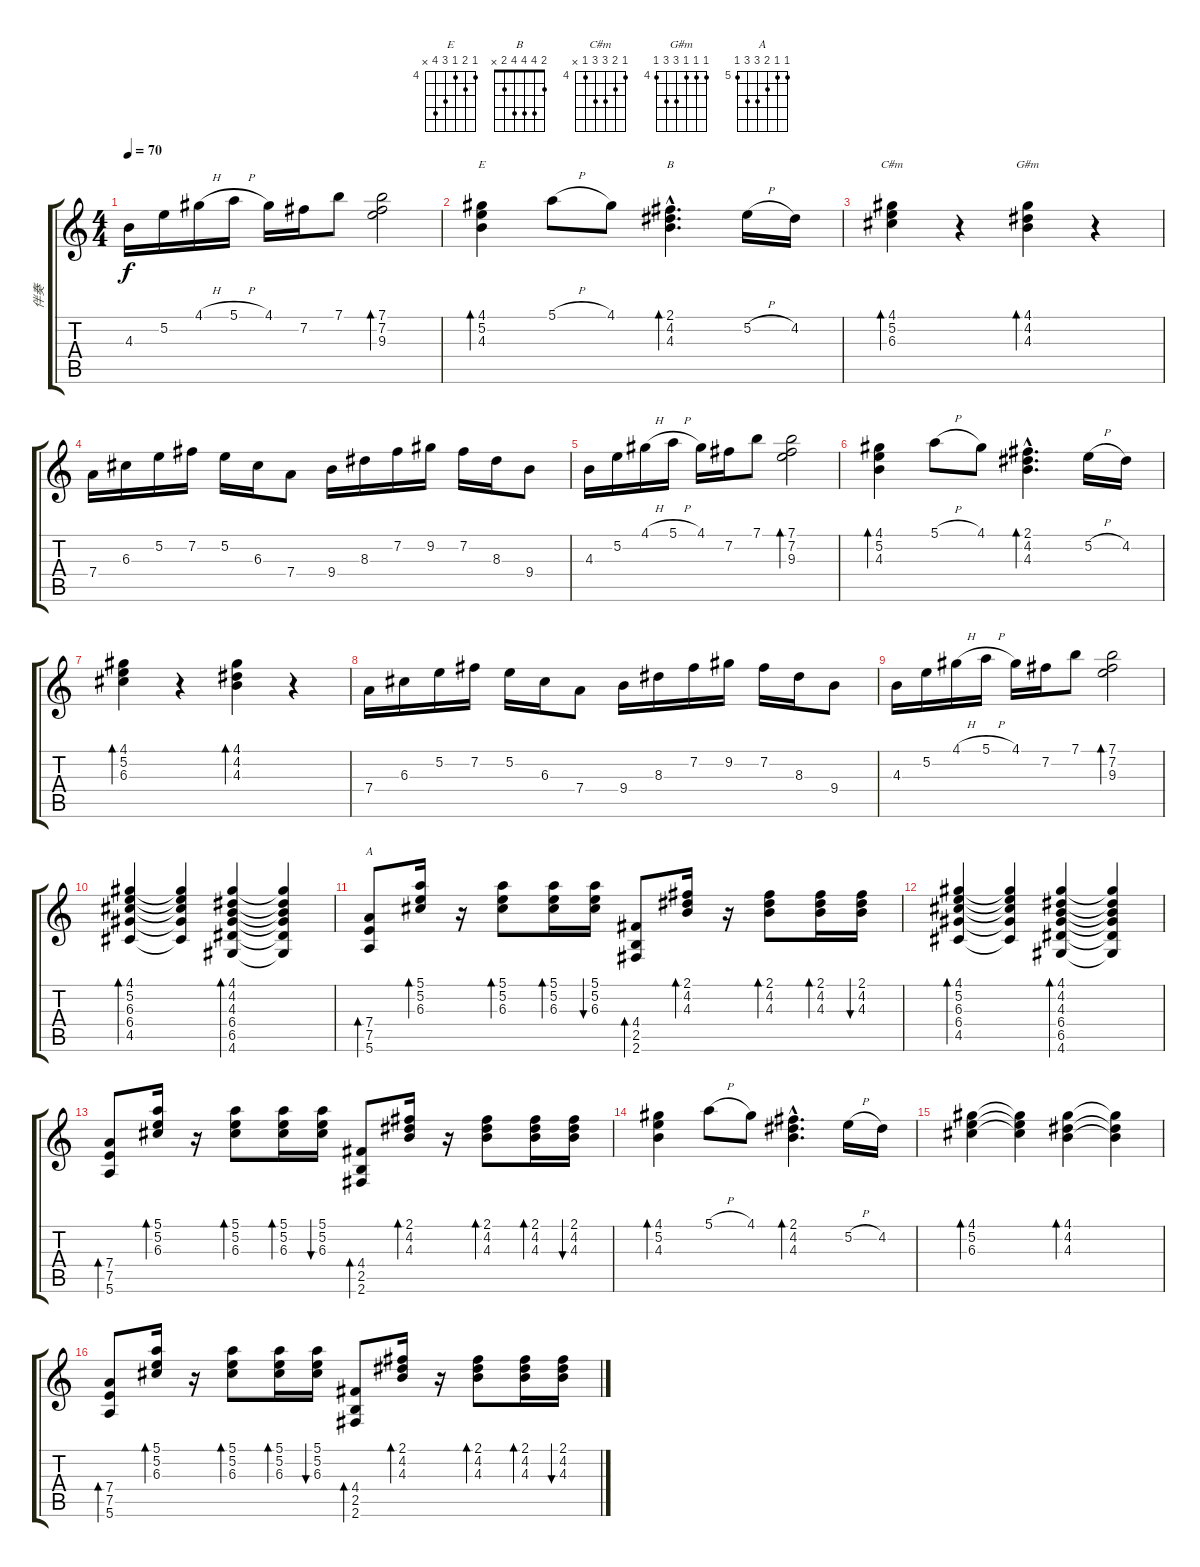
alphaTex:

\track ("伴奏" "伴奏") {instrument acousticguitarsteel}
\staff {score tabs}
\tuning (E4 B3 G3 D3 A2 E2) {hide}
\chord ("E" 4 5 4 6 7 x) {firstfret 4}
\chord ("B" 2 4 4 4 2 x)
\chord ("C#m" 4 5 6 6 4 x) {firstfret 4}
\chord ("G#m" 4 4 4 6 6 4) {firstfret 4}
\chord ("A" 5 5 6 7 7 5) {firstfret 5}
\ts (4 4)
\tempo 70
\clef g2
\ks c
4.3.16{dy f} 5.2.16 4.1{h}.16 5.1{h}.16 4.1.16 7.2.16 7.1.8 (7.1 7.2 9.3).2{bd 240} |
(4.1 5.2 4.3).4{bd 120 ch "E"} 5.1{h}.8 4.1.8 (2.1{hac} 4.2{hac} 4.3{hac}).4{d bd 120 ch "B"} 5.2{h}.16 4.2.16 |
(4.1 5.2 6.3).4{bd 120 ch "C#m"} r.4 (4.1 4.2 4.3).4{bd 120 ch "G#m"} r.4 |
7.4.16 6.3.16 5.2.16 7.2.16 5.2.16 6.3.16 7.4.8 9.4.16 8.3.16 7.2.16 9.2.16 7.2.16 8.3.16 9.4.8 |
4.3.16 5.2.16 4.1{h}.16 5.1{h}.16 4.1.16 7.2.16 7.1.8 (7.1 7.2 9.3).2{bd 240} |
(4.1 5.2 4.3).4{bd 120} 5.1{h}.8 4.1.8 (2.1{hac} 4.2{hac} 4.3{hac}).4{d bd 120} 5.2{h}.16 4.2.16 |
(4.1 5.2 6.3).4{bd 120} r.4 (4.1 4.2 4.3).4{bd 120} r.4 |
7.4.16 6.3.16 5.2.16 7.2.16 5.2.16 6.3.16 7.4.8 9.4.16 8.3.16 7.2.16 9.2.16 7.2.16 8.3.16 9.4.8 |
4.3.16 5.2.16 4.1{h}.16 5.1{h}.16 4.1.16 7.2.16 7.1.8 (7.1 7.2 9.3).2{bd 240} |
(4.1 5.2 6.3 6.4 4.5).4{bd 120} (4.1{t} 5.2{t} 6.3{t} 6.4{t} 4.5{t}).4 (4.1 4.2 4.3 6.4 6.5 4.6).4{bd 120} (4.1{t} 4.2{t} 4.3{t} 6.4{t} 6.5{t} 4.6{t}).4 |
(7.4 7.5 5.6).8{bd 30 ch "A"} (5.1 5.2 6.3).16{bd 30} r.16 (5.1 5.2 6.3).8{bd 30} (5.1 5.2 6.3).16{bd 30} (5.1 5.2 6.3).16{bu 30} (4.4 2.5 2.6).8{bd 30} (2.1 4.2 4.3).16{bd 30} r.16 (2.1 4.2 4.3).8{bd 30} (2.1 4.2 4.3).16{bd 30} (2.1 4.2 4.3).16{bu 30} |
(4.1 5.2 6.3 6.4 4.5).4{bd 120} (4.1{t} 5.2{t} 6.3{t} 6.4{t} 4.5{t}).4 (4.1 4.2 4.3 6.4 6.5 4.6).4{bd 120} (4.1{t} 4.2{t} 4.3{t} 6.4{t} 6.5{t} 4.6{t}).4 |
(7.4 7.5 5.6).8{bd 30} (5.1 5.2 6.3).16{bd 30} r.16 (5.1 5.2 6.3).8{bd 30} (5.1 5.2 6.3).16{bd 30} (5.1 5.2 6.3).16{bu 30} (4.4 2.5 2.6).8{bd 30} (2.1 4.2 4.3).16{bd 30} r.16 (2.1 4.2 4.3).8{bd 30} (2.1 4.2 4.3).16{bd 30} (2.1 4.2 4.3).16{bu 30} |
(4.1 5.2 4.3).4{bd 120} 5.1{h}.8 4.1.8 (2.1{hac} 4.2{hac} 4.3{hac}).4{d bd 120} 5.2{h}.16 4.2.16 |
(4.1 5.2 6.3).4{bd 120} (4.1{t} 5.2{t} 6.3{t}).4 (4.1 4.2 4.3).4{bd 120} (4.1{t} 4.2{t} 4.3{t}).4 |
(7.4 7.5 5.6).8{bd 30} (5.1 5.2 6.3).16{bd 30} r.16 (5.1 5.2 6.3).8{bd 30} (5.1 5.2 6.3).16{bd 30} (5.1 5.2 6.3).16{bu 30} (4.4 2.5 2.6).8{bd 30} (2.1 4.2 4.3).16{bd 30} r.16 (2.1 4.2 4.3).8{bd 30} (2.1 4.2 4.3).16{bd 30} (2.1 4.2 4.3).16{bu 30}
